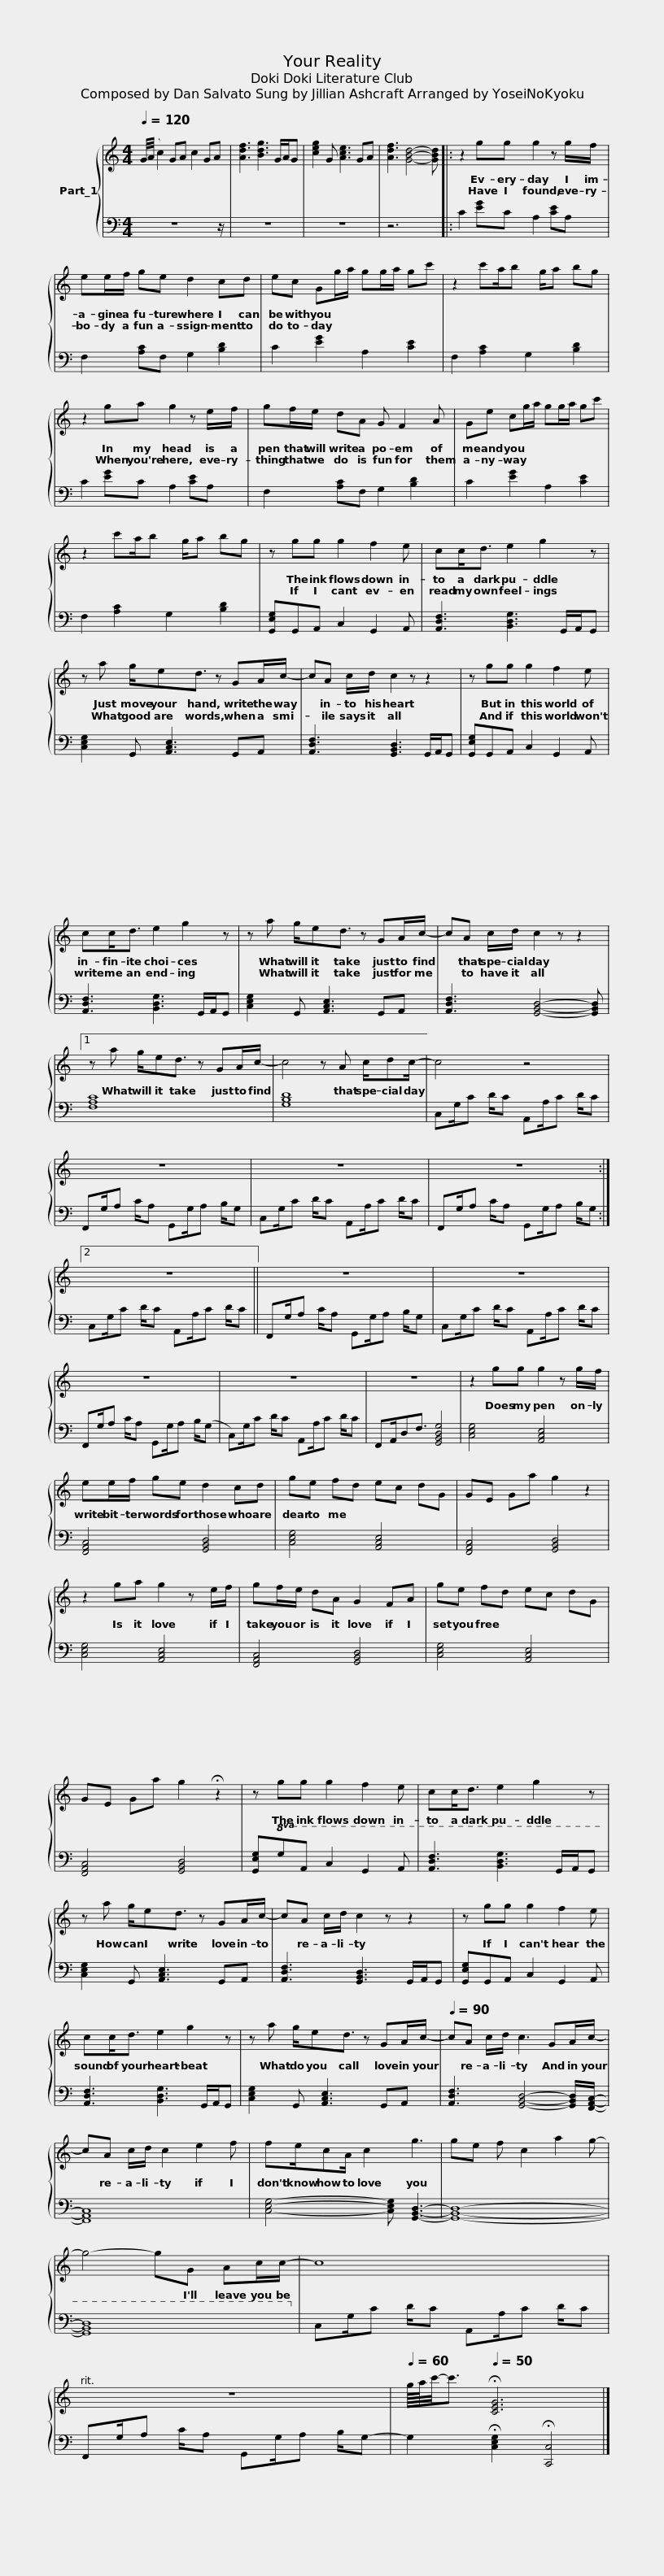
X:1
%%score { 1 | 2 }
L:1/8
Q:1/4=120
M:4/4
I:linebreak $
K:C
V:1 treble
V:2 bass
V:1
 G/4(A/4 c2) GA c2 GA | [Adf]3 [Bdg]3 G/A/G | [ceg]2 G [Ace]3 GA | [Adf]3 [GBd]4- [GBd] |:$ z2 gg g2 z g/f/ | %5
 ee/f/ ge d2 cd | ec Gg/a/ gg/a/ gc' |$ z2 c'a/b g/a bg | z2 ga g2 z e/f/ | gf/e/ dA G F2 A |$ %10
 Ge cg/a/ gg/a/ gc' | z2 c'a/b g/a bg | z gg g2 f2 e |$ cc<d e2 g2 z | z a g/ed3/2 z GA/c/- | %15
 cA c/d/ c2 z z2 |$ z gg g2 f2 e | cc<d e2 g2 z | z a g/ed3/2 z GA/c/- |$ cA c/d/ c2 z z2 |1 %20
 z a g/ed3/2 z GA/c/- | c4 z A c/dc/- |$ c4 z4 | z8 | z8 |$ %25
 z8 :|2$ z8 || z8 | z8 |$ z8 | %30
 z8 | z8 | z2 gg g2 z g/f/ |$ ee/f/ ge d2 cd | ge fd ec dG | %35
 GE Ga g2 z2 | z2 ga g2 z e/f/ |$ gf/e/ dA G2 FA | ge fd ec dG | GE Ga g2 !fermata!z2 |$ %40
 z gg g2 f2 e | cc<d e2 g2 z | z a g/ed3/2 z GA/c/- |$ cA c/d/ c2 z z2 | z gg g2 f2 e | %45
 cc<d e2 g2 z |$ z a g/ed3/2 z GA/c/- |[Q:1/4=90] cA c/d/ c3 GA/c/- | cA c/d/ c2 e2 f |$ fe/cA/ c2 g3 | %50
 ge f c2 a2 g- | g4- gG Ac/c/- | c8 |$[Q:1/4=80] z8[Q:1/4=75][Q:1/4=70][Q:1/4=65] |[Q:1/4=60] g/8a/8c'/4-c'3/2[Q:1/4=50] !fermata![CEG]6 |] %55
V:2
 z8 z/ | z8 | z8 | z6 x2 |:$ C2 [EG]C A,2 [CE]A, | %5
 F,2 [A,C]F, G,2 [B,D]2 | C2 [EG]2 A,2 [CE]2 |$ F,2 [A,C]2 G,2 [B,D]2 | C2 [EG]C A,2 [CE]A, | F,2 [A,C]F, G,2 [B,D]2 |$ %10
 C2 [EG]2 A,2 [CE]2 | F,2 [A,C]2 G,2 [B,D]2 | [G,,E,G,]G,,A,, C,2 G,,2 A,, |$ [A,,D,F,]3 [B,,D,G,]3 G,,/A,,/G,, | [C,E,G,]2 G,, [A,,C,E,]3 G,,A,, | %15
 [A,,D,F,]3 [G,,B,,D,]3 G,,/A,,/G,, |$ [G,,E,G,]G,,A,, C,2 G,,2 A,, | [A,,D,F,]3 [B,,D,G,]3 G,,/A,,/G,, | [C,E,G,]2 G,, [A,,C,E,]3 G,,A,, |$ [A,,D,F,]3 [G,,B,,D,]4- [G,,B,,D,] |1 %20
 [F,A,C]8 | [G,B,D]8 |$ C,G,/C D/C A,,A,/C D/C | F,,G,/A, C/A, G,,G,/A, B,/G, | C,G,/C D/C A,,A,/C D/C |$ %25
 F,,G,/A, C/A, G,,G,/A, B,/G, :|2$ C,G,/C D/C A,,A,/C D/C || F,,G,/A, C/A, G,,G,/A, B,/G, | C,G,/C D/C A,,A,/C D/C |$ F,,G,/A, C/A, G,,G,/A, B,/(G, | %30
 C,)G,/C D/C A,,A,/C D/C | F,,A,,/D,F,3/2 [G,,B,,D,G,]4 | [C,E,G,]4 [A,,C,E,]4 |$ [F,,A,,C,]4 [G,,B,,D,]4 | [C,E,G,]4 [A,,C,E,]4 | %35
 [F,,A,,C,]4 [G,,B,,D,]4 | [C,E,G,]4 [A,,C,E,]4 |$ [F,,A,,C,]4 [G,,B,,D,]4 | [C,E,G,]4 [A,,C,E,]4 | [F,,A,,C,]4 [G,,B,,D,]4 |$ %40
 [G,,E,G,]!8va(!G,A, C2 G,2 A, | [A,DF]3 [B,DG]3 G,/A,/G, | [CEG]2 G, [A,CE]3 G,A, |$ [A,DF]3 [G,B,D]3 G,/A,/G, | [G,EG]G,A, C2 G,2 A, | %45
 [A,DF]3 [B,DG]3 G,/A,/G, |$ [CEG]2 G, [A,CE]3 G,A, | [A,DF]3 [G,B,D]4- [G,B,D]/[F,A,C]/- | [F,A,C]8 |$ [CEG]4- [CEG] [G,B,D]3- | %50
 [G,B,D]8- | [G,B,D]8!8va)! | C,G,/C D/C A,,A,/C D/C |$ F,,G,/A, C/A, G,,G,/A, B,/G,- | G,2 !fermata![C,E,G,]2 !fermata![C,,C,]4 |] %55
